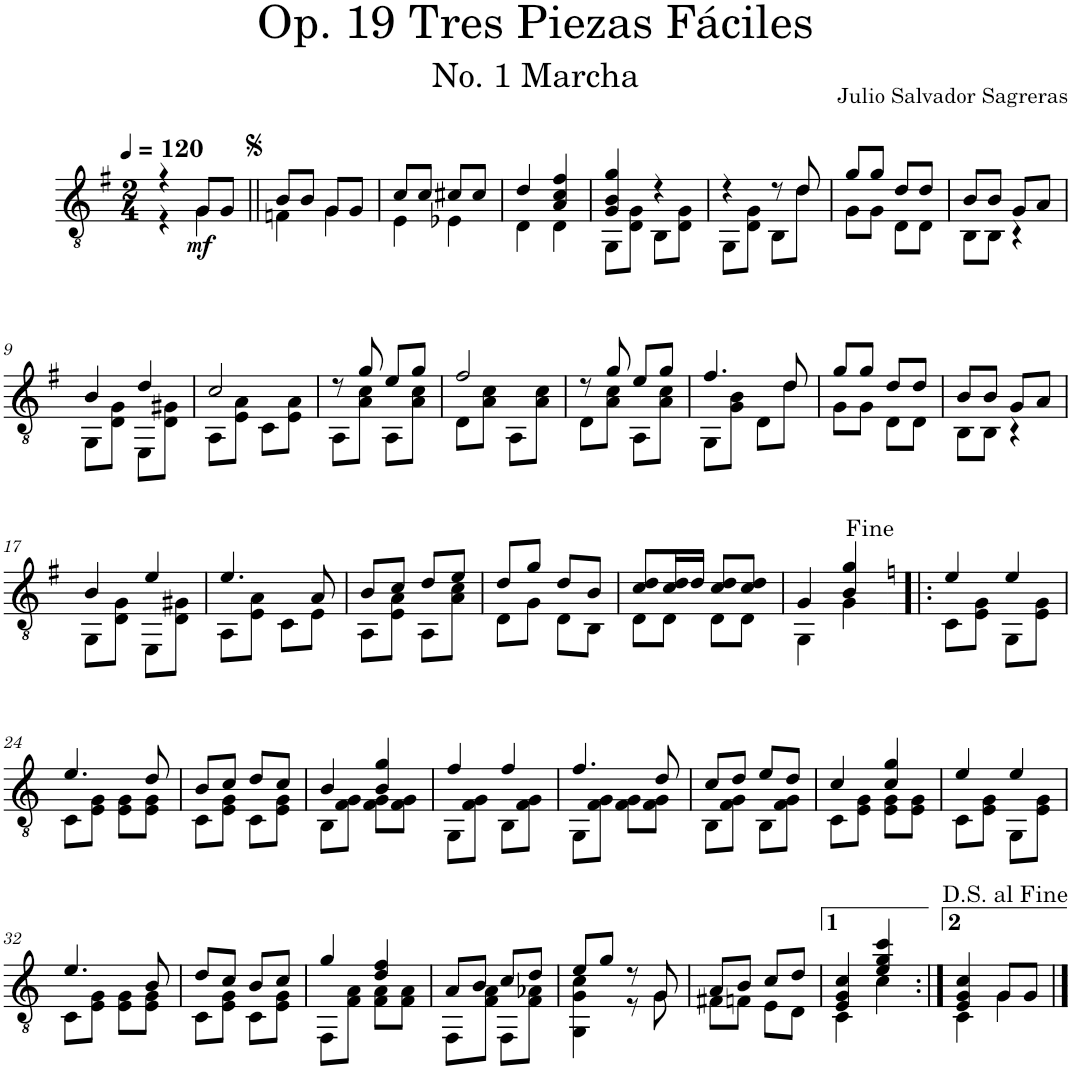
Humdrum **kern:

**kern	**dynam
*part1	*part1
*staff1	*staff1
*I"Classical Guitar	*
*I'Guit.	*
*clefGv2	*
*k[f#]	*
*G:	*
*M2/4	*
*MM120	*
=1	=1
*^	*
4r	4r	.
!	!	!LO:DY:b
4G\	8G/L	mf
.	8G/J	.
=2||	=2||	=2||
8B/L	4Fn\	.
8B/J	.	.
8G/L	4G\	.
8G/J	.	.
=3	=3	=3
8c/L	4E\	.
8c/J	.	.
8c#X/L	4E-X\	.
8c#/J	.	.
=4	=4	=4
4d/	4D\	.
4A/ 4c/ 4f#/	4D\	.
=5	=5	=5
4G/ 4B/ 4g/	8GG\L	.
.	8D\ 8G\J	.
4r	8BB\L	.
.	8D\ 8G\J	.
=6	=6	=6
4r	8GG\L	.
.	8D\ 8G\J	.
8r	8BB\L	.
8d/	8d\J	.
=7	=7	=7
8g/L	8G\L	.
8g/J	8G\J	.
8d/L	8D\L	.
8d/J	8D\J	.
=8	=8	=8
8B/L	8BB\L	.
8B/J	8BB\J	.
8G/L	4r	.
8A/J	.	.
!!LO:LB:g=z	!!
=9	=9	=9
4B/	8GG\L	.
.	8D\ 8G\J	.
4d/	8EE\L	.
.	8D\ 8G#X\J	.
=10	=10	=10
2c/	8AA\L	.
.	8E\ 8A\J	.
.	8C\L	.
.	8E\ 8A\J	.
=11	=11	=11
8r	8AA\L	.
8g/	8A\ 8c\J	.
8e/L	8AA\L	.
8g/J	8A\ 8c\J	.
=12	=12	=12
2f#/	8D\L	.
.	8A\ 8c\J	.
.	8AA\L	.
.	8A\ 8c\J	.
=13	=13	=13
8r	8D\L	.
8g/	8A\ 8c\J	.
8e/L	8AA\L	.
8g/J	8A\ 8c\J	.
=14	=14	=14
4.f#/	8GG\L	.
.	8G\ 8B\J	.
.	8D\L	.
8d/	8d\J	.
=15	=15	=15
8g/L	8G\L	.
8g/J	8G\J	.
8d/L	8D\L	.
8d/J	8D\J	.
=16	=16	=16
8B/L	8BB\L	.
8B/J	8BB\J	.
8G/L	4r	.
8A/J	.	.
!!LO:LB:g=z	!!
=17	=17	=17
4B/	8GG\L	.
.	8D\ 8G\J	.
4e/	8EE\L	.
.	8D\ 8G#X\J	.
=18	=18	=18
4.e/	8AA\L	.
.	8E\ 8A\J	.
.	8C\L	.
8A/	8E\J	.
=19	=19	=19
8B/L	8AA\L	.
8c/J	8E\ 8A\J	.
8d/L	8AA\L	.
8e/J	8A\ 8c\J	.
=20	=20	=20
8d/L	8D\L	.
8g/J	8G\J	.
8d/L	8D\L	.
8B/J	8BB\J	.
=21	=21	=21
8c/ 8d/L	8D\L	.
16c/ 16d/L	8D\J	.
16d/JJ	.	.
8c/ 8d/L	8D\L	.
8c/ 8d/J	8D\J	.
=22	=22	=22
4G/	4GG\	.
4B/ 4g/	4G\	.
=23!|:	=23!|:	=23!|:
*k[]	*	*
*C:	*	*
4e/	8C\L	.
.	8E\ 8G\J	.
4e/	8GG\L	.
.	8E\ 8G\J	.
!!LO:LB:g=z	!!
=24	=24	=24
4.e/	8C\L	.
.	8E\ 8G\J	.
.	8E\ 8G\L	.
8d/	8E\ 8G\J	.
=25	=25	=25
8B/L	8C\L	.
8c/J	8E\ 8G\J	.
8d/L	8C\L	.
8c/J	8E\ 8G\J	.
=26	=26	=26
4B/	8BB\L	.
.	8F\ 8G\J	.
4B/ 4g/	8F\ 8G\L	.
.	8F\ 8G\J	.
=27	=27	=27
4f/	8GG\L	.
.	8F\ 8G\J	.
4f/	8BB\L	.
.	8F\ 8G\J	.
=28	=28	=28
4.f/	8GG\L	.
.	8F\ 8G\J	.
.	8F\ 8G\L	.
8d/	8F\ 8G\J	.
=29	=29	=29
8c/L	8BB\L	.
8d/J	8F\ 8G\J	.
8e/L	8BB\L	.
8d/J	8F\ 8G\J	.
=30	=30	=30
4c/	8C\L	.
.	8E\ 8G\J	.
4c/ 4g/	8E\ 8G\L	.
.	8E\ 8G\J	.
=31	=31	=31
4e/	8C\L	.
.	8E\ 8G\J	.
4e/	8GG\L	.
.	8E\ 8G\J	.
!!LO:LB:g=z	!!
=32	=32	=32
4.e/	8C\L	.
.	8E\ 8G\J	.
.	8E\ 8G\L	.
8B/	8E\ 8G\J	.
=33	=33	=33
8d/L	8C\L	.
8c/J	8E\ 8G\J	.
8B/L	8C\L	.
8c/J	8E\ 8G\J	.
=34	=34	=34
4g/	8FF\L	.
.	8F\ 8A\J	.
4d/ 4f/	8F\ 8A\L	.
.	8F\ 8A\J	.
=35	=35	=35
8A/L	8FF\L	.
8B/J	8F\ 8A\J	.
8c/L	8FF\L	.
8d/J	8F\ 8A-X\J	.
=36	=36	=36
8e/L	4GG\ 4G\ 4c\	.
8g/J	.	.
8r	8r	.
8G/	8G\	.
=37	=37	=37
8A/L	8F#X\L	.
8B/J	8Fn\J	.
8c/L	8E\L	.
8d/J	8D\J	.
=38	=38	=38
4E/ 4G/ 4c/	4C\	.
4e/ 4g/ 4cc/	4c\	.
=39:|!	=39:|!	=39:|!
4E/ 4G/ 4c/	4C\	.
8G/L	4G\	.
8G/J	.	.
*v	*v	*
==	==
*-	*-
